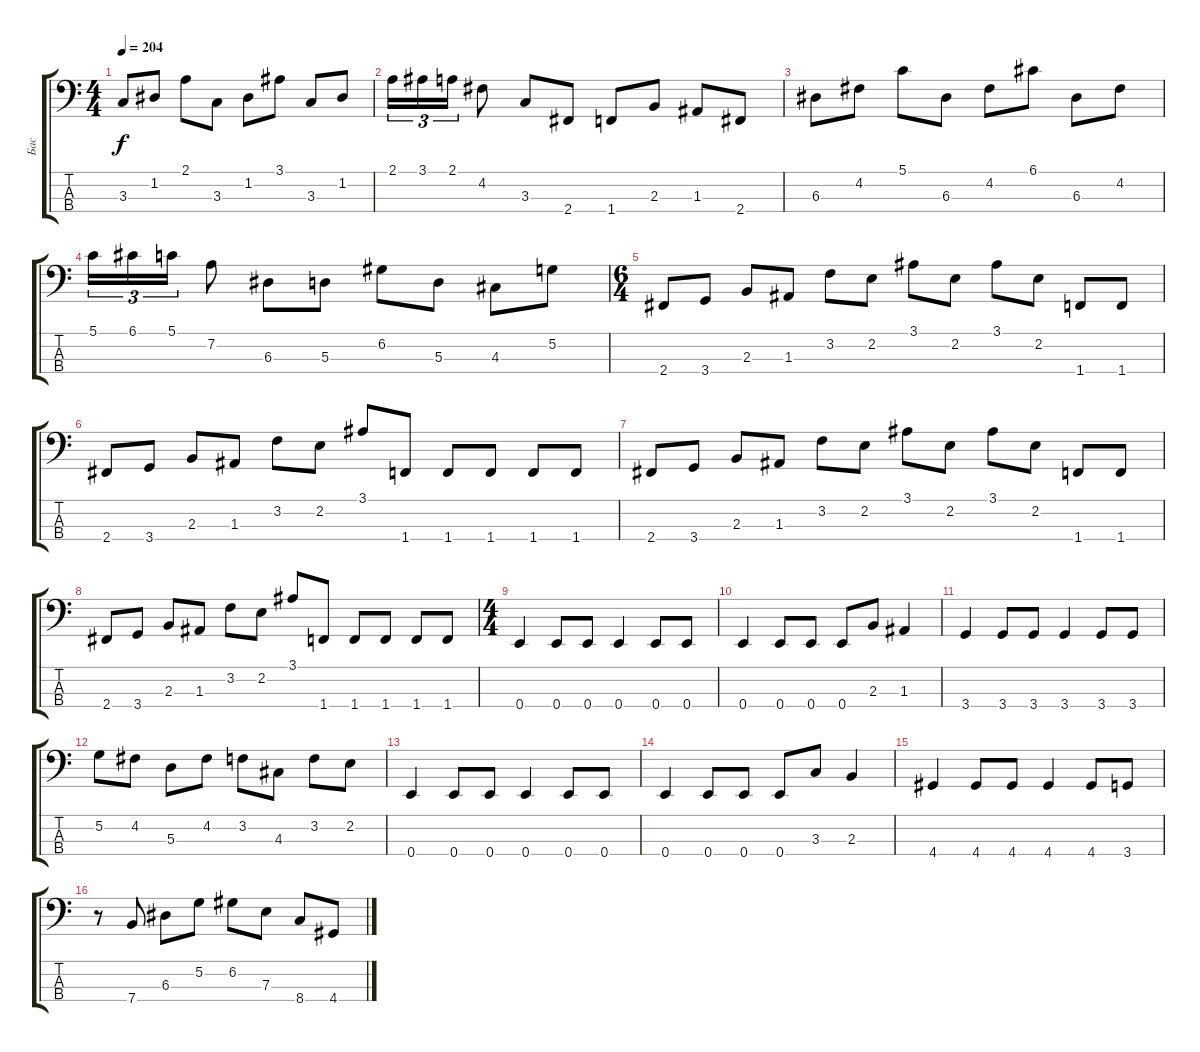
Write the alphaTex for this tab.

\track ("Бас" "Бас") {instrument electricbasspick}
\staff {score tabs}
\tuning (G2 D2 A1 E1) {hide}
\ts (4 4)
\tempo 204
\clef f4
\ks c
3.3.8{dy f} 1.2.8 2.1.8 3.3.8 1.2.8 3.1.8 3.3.8 1.2.8 |
2.1.16{tu (3 2)} 3.1.16{tu (3 2)} 2.1.16{tu (3 2)} 4.2.8 3.3.8 2.4.8 1.4.8 2.3.8 1.3.8 2.4.8 |
6.3.8 4.2.8 5.1.8 6.3.8 4.2.8 6.1.8 6.3.8 4.2.8 |
5.1.16{tu (3 2)} 6.1.16{tu (3 2)} 5.1.16{tu (3 2)} 7.2.8 6.3.8 5.3.8 6.2.8 5.3.8 4.3.8 5.2.8 |
\ts (6 4)
2.4.8 3.4.8 2.3.8 1.3.8 3.2.8 2.2.8 3.1.8 2.2.8 3.1.8 2.2.8 1.4.8 1.4.8 |
2.4.8 3.4.8 2.3.8 1.3.8 3.2.8 2.2.8 3.1.8 1.4.8 1.4.8 1.4.8 1.4.8 1.4.8 |
2.4.8 3.4.8 2.3.8 1.3.8 3.2.8 2.2.8 3.1.8 2.2.8 3.1.8 2.2.8 1.4.8 1.4.8 |
2.4.8 3.4.8 2.3.8 1.3.8 3.2.8 2.2.8 3.1.8 1.4.8 1.4.8 1.4.8 1.4.8 1.4.8 |
\ts (4 4)
0.4.4 0.4.8 0.4.8 0.4.4 0.4.8 0.4.8 |
0.4.4 0.4.8 0.4.8 0.4.8 2.3.8 1.3.4 |
3.4.4 3.4.8 3.4.8 3.4.4 3.4.8 3.4.8 |
5.2.8 4.2.8 5.3.8 4.2.8 3.2.8 4.3.8 3.2.8 2.2.8 |
0.4.4 0.4.8 0.4.8 0.4.4 0.4.8 0.4.8 |
0.4.4 0.4.8 0.4.8 0.4.8 3.3.8 2.3.4 |
4.4.4 4.4.8 4.4.8 4.4.4 4.4.8 3.4.8 |
r.8 7.4.8 6.3.8 5.2.8 6.2.8 7.3.8 8.4.8 4.4.8
